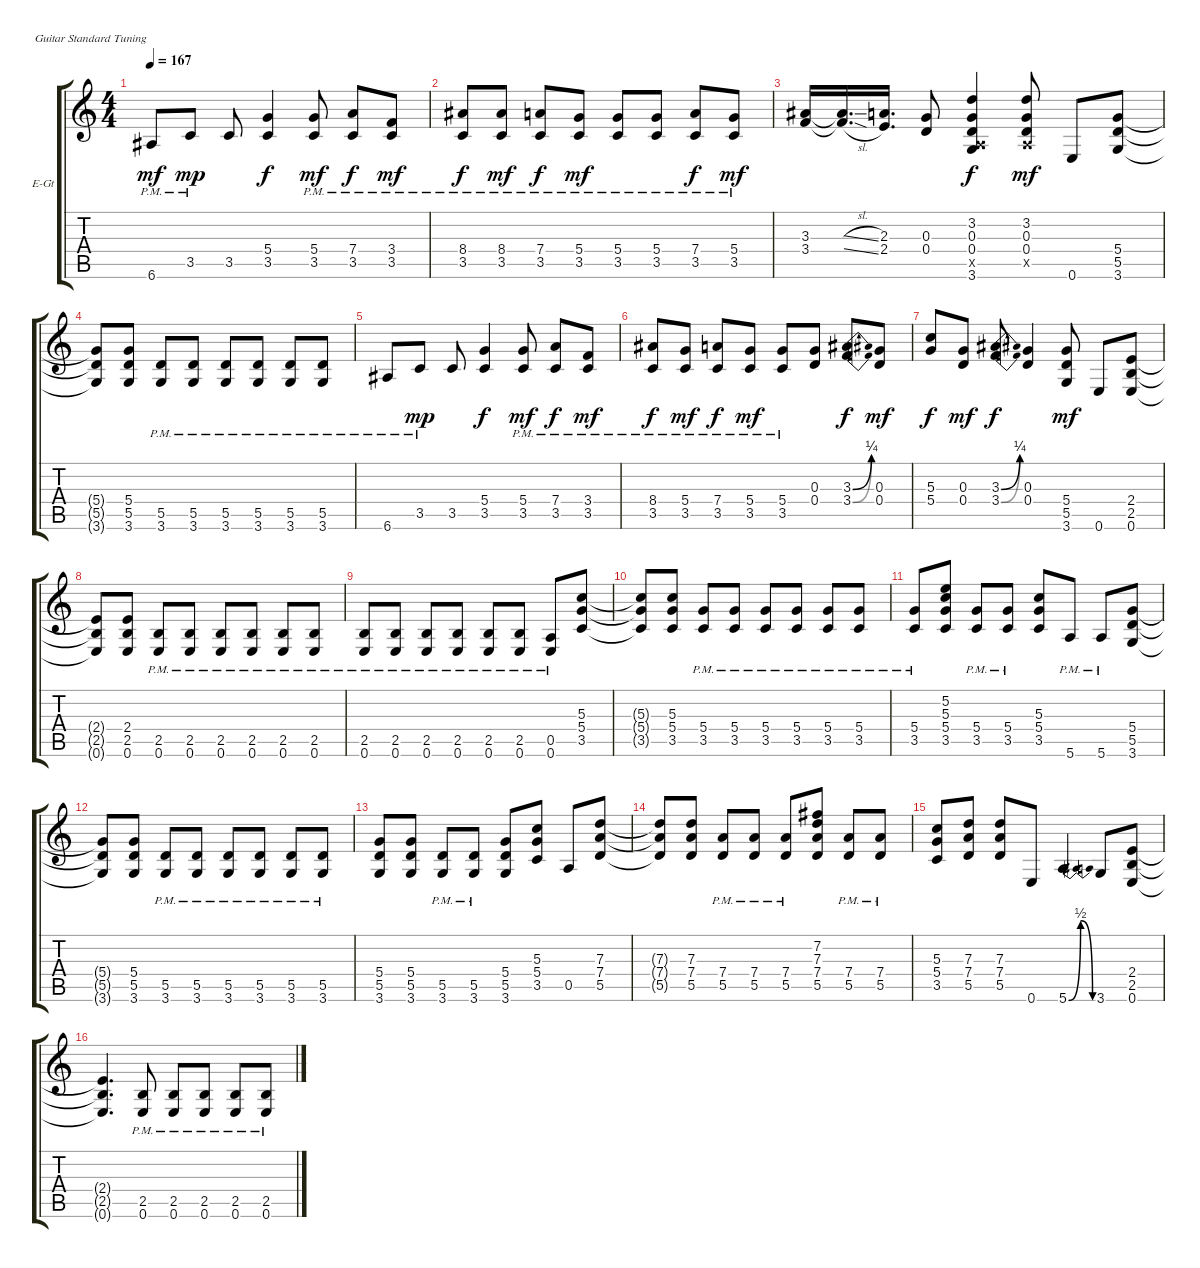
\bracketExtendMode groupsimilarinstruments
\firstSystemTrackNameOrientation horizontal
\otherSystemsTrackNameOrientation horizontal
\track ("Rhythm" "E-Gt") {instrument overdrivenguitar}
\staff {score tabs}
\tuning (E4 B3 G3 D3 A2 E2)
\ts (4 4)
\tempo 167
\clef g2
\scale
0.20542
\ks c
6.6{pm}.8{dy mf} 3.5{pm}.8{dy mp} 3.5.8 (5.4 3.5).4{dy f} (5.4{pm} 3.5{pm}).8{dy mf} (7.4{pm} 3.5{pm}).8{dy f} (3.4{pm} 3.5{pm}).8{dy mf} |
\scale
0.262178 (8.4{pm} 3.5{pm}).8{dy f} (8.4{pm} 3.5{pm}).8{dy mf} (7.4{pm} 3.5{pm}).8{dy f} (5.4{pm} 3.5{pm}).8{dy mf} (5.4{pm} 3.5{pm}).8 (5.4{pm} 3.5{pm}).8 (7.4{pm} 3.5{pm}).8{dy f} (5.4{pm} 3.5{pm}).8{dy mf} |
\scale
0.297994 (3.3 3.4).16 (3.3{sl t} 3.4{sl t}).16{d} (2.3 2.4).16{d} (0.3 0.4).8 (0.4 0.5{x} 3.6 3.2 0.3).4{dy f} (0.3 0.4 3.2 0.5{x}).8{dy mf} 0.6.8 (5.4 5.5 3.6).8 |
\scale
0.237822 (5.4{t} 5.5{t} 3.6{t}).8 (5.5 3.6 5.4).8 (5.5{pm} 3.6{pm}).8 (5.5{pm} 3.6{pm}).8 (5.5{pm} 3.6{pm}).8 (5.5{pm} 3.6{pm}).8 (5.5{pm} 3.6{pm}).8 (5.5{pm} 3.6{pm}).8 |
\scale
0.203357 6.6{pm}.8 3.5{pm}.8{dy mp} 3.5.8 (5.4 3.5).4{dy f} (5.4{pm} 3.5{pm}).8{dy mf} (7.4{pm} 3.5{pm}).8{dy f} (3.4{pm} 3.5{pm}).8{dy mf} |
\scale
0.264851 (8.4{pm} 3.5{pm}).8{dy f} (5.4{pm} 3.5{pm}).8{dy mf} (7.4{pm} 3.5{pm}).8{dy f} (5.4{pm} 3.5{pm}).8{dy mf} (5.4{pm} 3.5{pm}).8 (0.3 0.4).8 (3.3{be (bend 0 0 60 1)} 3.4{be (bend 0 0 60 1)}).8{dy f} (0.3 0.4).8{dy mf} |
\scale
0.289515 (5.3 5.4).8{dy f} (0.3 0.4).8{dy mf} (3.3{be (bend 0 0 60 1)} 3.4{be (bend 0 0 60 1)}).8{dy f} (0.3 0.4).4 (5.4 5.5 3.6).8{dy mf} 0.6.8 (2.4 2.5 0.6).8 |
\scale
0.245697 (2.4{t} 2.5{t} 0.6{t}).8 (2.4 2.5 0.6).8 (2.5{pm} 0.6{pm}).8 (2.5{pm} 0.6{pm}).8 (2.5{pm} 0.6{pm}).8 (2.5{pm} 0.6{pm}).8 (2.5{pm} 0.6{pm}).8 (2.5{pm} 0.6{pm}).8 |
\scale
0.200275 (2.5{pm} 0.6{pm}).8 (2.5{pm} 0.6{pm}).8 (2.5{pm} 0.6{pm}).8 (2.5{pm} 0.6{pm}).8 (2.5{pm} 0.6{pm}).8 (2.5{pm} 0.6{pm}).8 (0.5{pm} 0.6{pm}).8 (5.3 5.4 3.5).8 |
\scale
0.264624 (5.3{t} 5.4{t} 3.5{t}).8 (5.3 5.4 3.5).8 (5.4{pm} 3.5{pm}).8 (5.4{pm} 3.5{pm}).8 (5.4{pm} 3.5{pm}).8 (5.4{pm} 3.5{pm}).8 (5.4{pm} 3.5{pm}).8 (5.4{pm} 3.5{pm}).8 |
\scale
0.289852 (5.4{pm} 3.5{pm}).8 (5.2 5.3 5.4 3.5).8 (5.4{pm} 3.5{pm}).8 (5.4{pm} 3.5{pm}).8 (5.3 5.4 3.5).8 5.6{pm}.8 5.6{pm}.8 (5.4 5.5 3.6).8 |
\scale
0.247017 (5.4{t} 5.5{t} 3.6{t}).8 (5.4 5.5 3.6).8 (5.5{pm} 3.6{pm}).8 (5.5{pm} 3.6{pm}).8 (5.5{pm} 3.6{pm}).8 (5.5{pm} 3.6{pm}).8 (5.5{pm} 3.6{pm}).8 (5.5{pm} 3.6{pm}).8 |
\scale
0.198708 (5.4 5.5 3.6).8 (5.4 5.5 3.6).8 (5.5{pm} 3.6{pm}).8 (5.5{pm} 3.6{pm}).8 (5.4 5.5 3.6).8 (5.3 5.4 3.5).8 0.5.8 (7.3 7.4 5.5).8 |
\scale
0.265594 (7.3{t} 7.4{t} 5.5{t}).8 (7.3 7.4 5.5).8 (7.4{pm} 5.5{pm}).8 (7.4{pm} 5.5{pm}).8 (7.4{pm} 5.5{pm}).8 (7.2 7.3 7.4 5.5).8 (7.4{pm} 5.5{pm}).8 (7.4{pm} 5.5{pm}).8 |
\scale
0.292594 (5.3 5.4 3.5).8 (7.3 7.4 5.5).8 (7.3 7.4 5.5).8 0.6.8 5.6{be (bendrelease 0 0 30 2 30 2 60 0)}.4 3.6.8 (2.4 2.5 0.6).8 |
\scale
0.244663 (2.4{t} 2.5{t} 0.6{t}).4{d} (2.5{pm} 0.6{pm}).8 (2.5{pm} 0.6{pm}).8 (2.5{pm} 0.6{pm}).8 (2.5{pm} 0.6{pm}).8 (2.5{pm} 0.6{pm}).8
